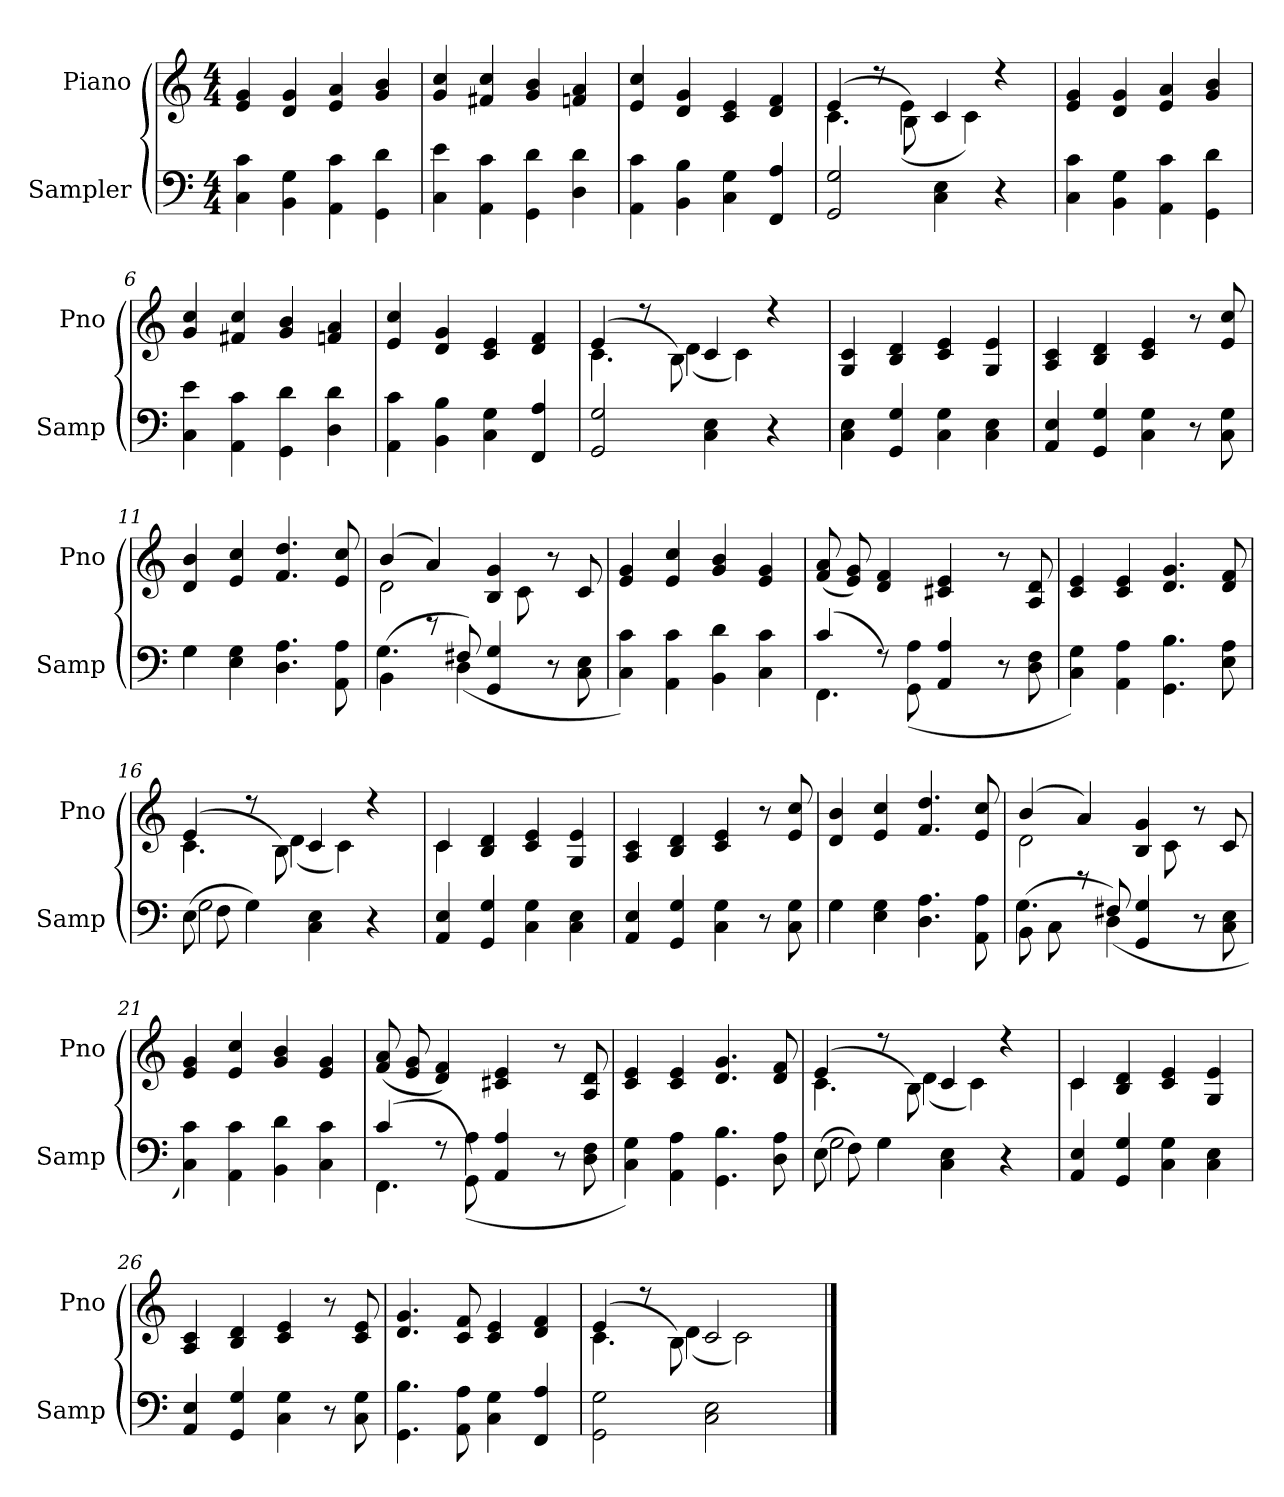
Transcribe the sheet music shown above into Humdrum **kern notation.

**kern	**kern
*part2	*part1
*staff2	*staff1
*I"Sampler	*I"Piano
*I'Samp	*I'Pno
*clefF4	*clefG2
*M4/4	*M4/4
=1	=1
4C 4c	4e 4g
4BB 4G	4d 4g
4AA 4c	4e 4a
4GG 4d	4g 4b
=2	=2
4C 4e	4g 4cc
4AA 4c	4f#X 4cc
4GG 4d	4g 4b
4D 4d	4fn 4a
=3	=3
4AA 4c	4e 4cc
4BB 4B	4d 4g
4C 4G	4c 4e
4FF 4A	4d 4f
=4	=4
*	*^
2GG 2G	(4e/	4.c
.	8r	.
.	8B\)	(4e
4C 4E	4c/	.
.	.	4c)
4r	4r	.
.	.	8ryy
*	*v	*v
=5	=5
4C 4c	4e 4g
4BB 4G	4d 4g
4AA 4c	4e 4a
4GG 4d	4g 4b
=6	=6
4C 4e	4g 4cc
4AA 4c	4f#X 4cc
4GG 4d	4g 4b
4D 4d	4fn 4a
=7	=7
4AA 4c	4e 4cc
4BB 4B	4d 4g
4C 4G	4c 4e
4FF 4A	4d 4f
=8	=8
*	*^
2GG 2G	(4e/	4.c
.	8r	.
.	8B\)	(4d
4C 4E	4c/	.
.	.	4c)
4r	4r	.
.	.	8ryy
*	*v	*v
=9	=9
4C 4E	4G 4c
4GG 4G	4B 4d
4C 4G	4c 4e
4C 4E	4G 4e
=10	=10
4AA 4E	4A 4c
4GG 4G	4B 4d
4C 4G	4c 4e
8r	8r
8C 8G	8e 8cc
=11	=11
*^	*
4G\	4G	4d 4b
4E 4G	2.ryy	4e 4cc
4.D 4.A	.	4.f 4.dd
8AA 8A	.	8e 8cc
=12	=12	=12
*	*	*^
(4BB\	4.G	(4b/	2d
8r	.	4a/)	.
8F#X/)	(4D	.	.
4GG 4G	.	4B 4g	8ryy
.	4.ryy	.	8c
8r	.	8r	4ryy
8C 8E	.	8c/	.
*v	*v	*	*
*	*v	*v
=13	=13
4C 4c)	4e 4g
4AA 4c	4e 4cc
4BB 4d	4g 4b
4C 4c	4e 4g
=14	=14
*^	*
(4c/	4.FF	(8f/ 8a/
.	.	8e/ 8g/)
8r)	.	4d 4f
8GG\	(4A	.
4AA 4A	.	4c#X 4e
.	4.ryy	.
8r	.	8r
8D 8F	.	8A 8d
*v	*v	*
=15	=15
4C 4G)	4c 4e
4AA 4A	4c 4e
4.GG 4.B	4.d 4.g
8E 8A	8d 8f
=16	=16
*^	*^
(8E\	2G	(4e/	4.c
8F\	.	.	.
4G\)	.	8r	.
.	.	8B\)	(4d
4C 4E	2ryy	4c/	.
.	.	.	4c)
4r	.	4r	.
.	.	.	8ryy
*v	*v	*	*
=17	=17	=17
4AA 4E	4c/	4c
4GG 4G	4B 4d	2.ryy
4C 4G	4c 4e	.
4C 4E	4G 4e	.
*	*v	*v
=18	=18
4AA 4E	4A 4c
4GG 4G	4B 4d
4C 4G	4c 4e
8r	8r
8C 8G	8e 8cc
=19	=19
*^	*
4G\	4G	4d 4b
4E 4G	2.ryy	4e 4cc
4.D 4.A	.	4.f 4.dd
8AA 8A	.	8e 8cc
=20	=20	=20
*	*	*^
(8BB\	4.G	(4b/	2d
8C\	.	.	.
8r	.	4a/)	.
8F#X/)	(4D	.	.
4GG 4G	.	4B 4g	8ryy
.	4.ryy	.	8c
8r	.	8r	4ryy
8C 8E	.	8c/	.
*v	*v	*	*
*	*v	*v
=21	=21
4C 4c)	4e 4g
4AA 4c	4e 4cc
4BB 4d	4g 4b
4C 4c	4e 4g
=22	=22
*^	*
(4c/	4.FF	(8f/ 8a/
.	.	8e/ 8g/
8r	.	4d 4f)
8GG\)	(4A	.
4AA 4A	.	4c#X 4e
.	4.ryy	.
8r	.	8r
8D 8F	.	8A 8d
*v	*v	*
=23	=23
4C 4G)	4c 4e
4AA 4A	4c 4e
4.GG 4.B	4.d 4.g
8D 8A	8d 8f
=24	=24
*^	*^
(8E\	2G	(4e/	4.c
8F\)	.	.	.
4G\	.	8r	.
.	.	8B\)	(4d
4C 4E	2ryy	4c/	.
.	.	.	4c)
4r	.	4r	.
.	.	.	8ryy
*v	*v	*	*
=25	=25	=25
4AA 4E	4c/	4c
4GG 4G	4B 4d	2.ryy
4C 4G	4c 4e	.
4C 4E	4G 4e	.
*	*v	*v
=26	=26
4AA 4E	4A 4c
4GG 4G	4B 4d
4C 4G	4c 4e
8r	8r
8C 8G	8c 8e
=27	=27
4.GG 4.B	4.d 4.g
8AA 8A	8c 8f
4C 4G	4c 4e
4FF 4A	4d 4f
=28	=28
*	*^
2GG\ 2G\	(4e/	4.c
.	8r	.
.	8B\)	(4d
2C 2E	2c/	.
.	.	2c)
8ryy	8ryy	.
*	*v	*v
==	==
*-	*-
